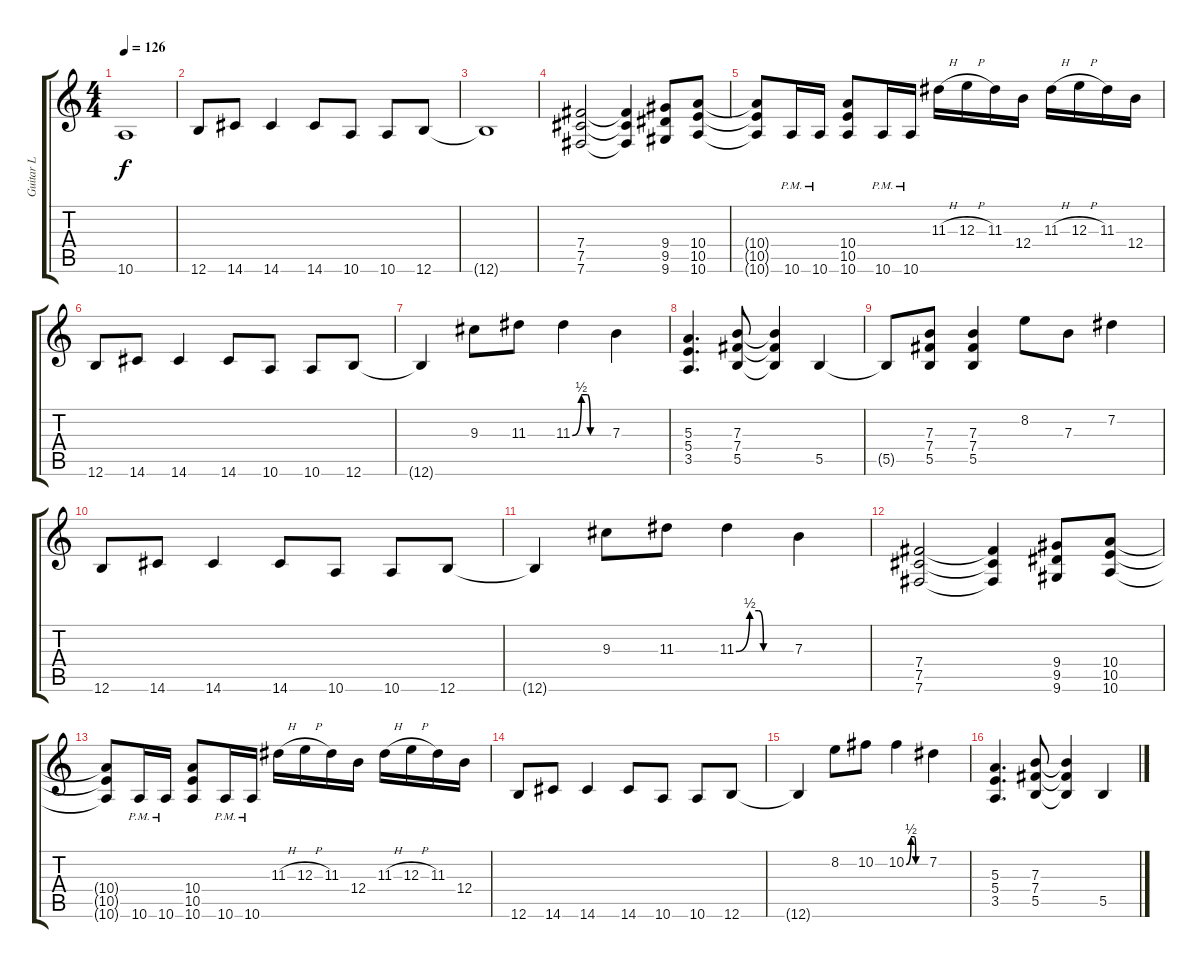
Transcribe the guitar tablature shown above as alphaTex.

\track ("Guitar L" "Guitar L") {instrument distortionguitar}
\staff {score tabs}
\tuning (Db4 Ab3 E3 B2 Gb2 B1) {hide}
\ts (4 4)
\tempo 126
\clef g2
\ks c
10.6{t}.1{dy f} |
12.6.8 14.6.8 14.6.4 14.6.8 10.6.8 10.6.8 12.6.8 |
12.6{t}.1 |
(7.4 7.5 7.6).2 (7.4{t} 7.5{t} 7.6{t}).4 (9.4 9.5 9.6).8 (10.4 10.5 10.6).8 |
(10.4{t} 10.5{t} 10.6{t}).8 10.6{pm}.16 10.6{pm}.16 (10.4 10.5 10.6).8 10.6{pm}.16 10.6{pm}.16 11.3{h}.16 12.3{h}.16 11.3.16 12.4.16 11.3{h}.16 12.3{h}.16 11.3.16 12.4.16 |
12.6.8 14.6.8 14.6.4 14.6.8 10.6.8 10.6.8 12.6.8 |
12.6{t}.4 9.3.8 11.3.8 11.3{be (custom 0 0 15 2 25 2 30 0 60 0)}.4 7.3.4 |
(5.3 5.4 3.5).4{d} (7.3 7.4 5.5).8 (7.3{t} 7.4{t} 5.5{t}).4 5.5.4 |
5.5{t}.8 (7.3 7.4 5.5).8 (7.3 7.4 5.5).4 8.2.8 7.3.8 7.2.4 |
12.6.8 14.6.8 14.6.4 14.6.8 10.6.8 10.6.8 12.6.8 |
12.6{t}.4 9.3.8 11.3.8 11.3{be (custom 0 0 15 2 25 2 30 0 60 0)}.4 7.3.4 |
(7.4 7.5 7.6).2 (7.4{t} 7.5{t} 7.6{t}).4 (9.4 9.5 9.6).8 (10.4 10.5 10.6).8 |
(10.4{t} 10.5{t} 10.6{t}).8 10.6{pm}.16 10.6{pm}.16 (10.4 10.5 10.6).8 10.6{pm}.16 10.6{pm}.16 11.3{h}.16 12.3{h}.16 11.3.16 12.4.16 11.3{h}.16 12.3{h}.16 11.3.16 12.4.16 |
12.6.8 14.6.8 14.6.4 14.6.8 10.6.8 10.6.8 12.6.8 |
12.6{t}.4 8.2.8 10.2.8 10.2{be (custom 0 0 15 2 25 2 30 0 60 0)}.4 7.2.4 |
(5.3 5.4 3.5).4{d} (7.3 7.4 5.5).8 (7.3{t} 7.4{t} 5.5{t}).4 5.5.4
